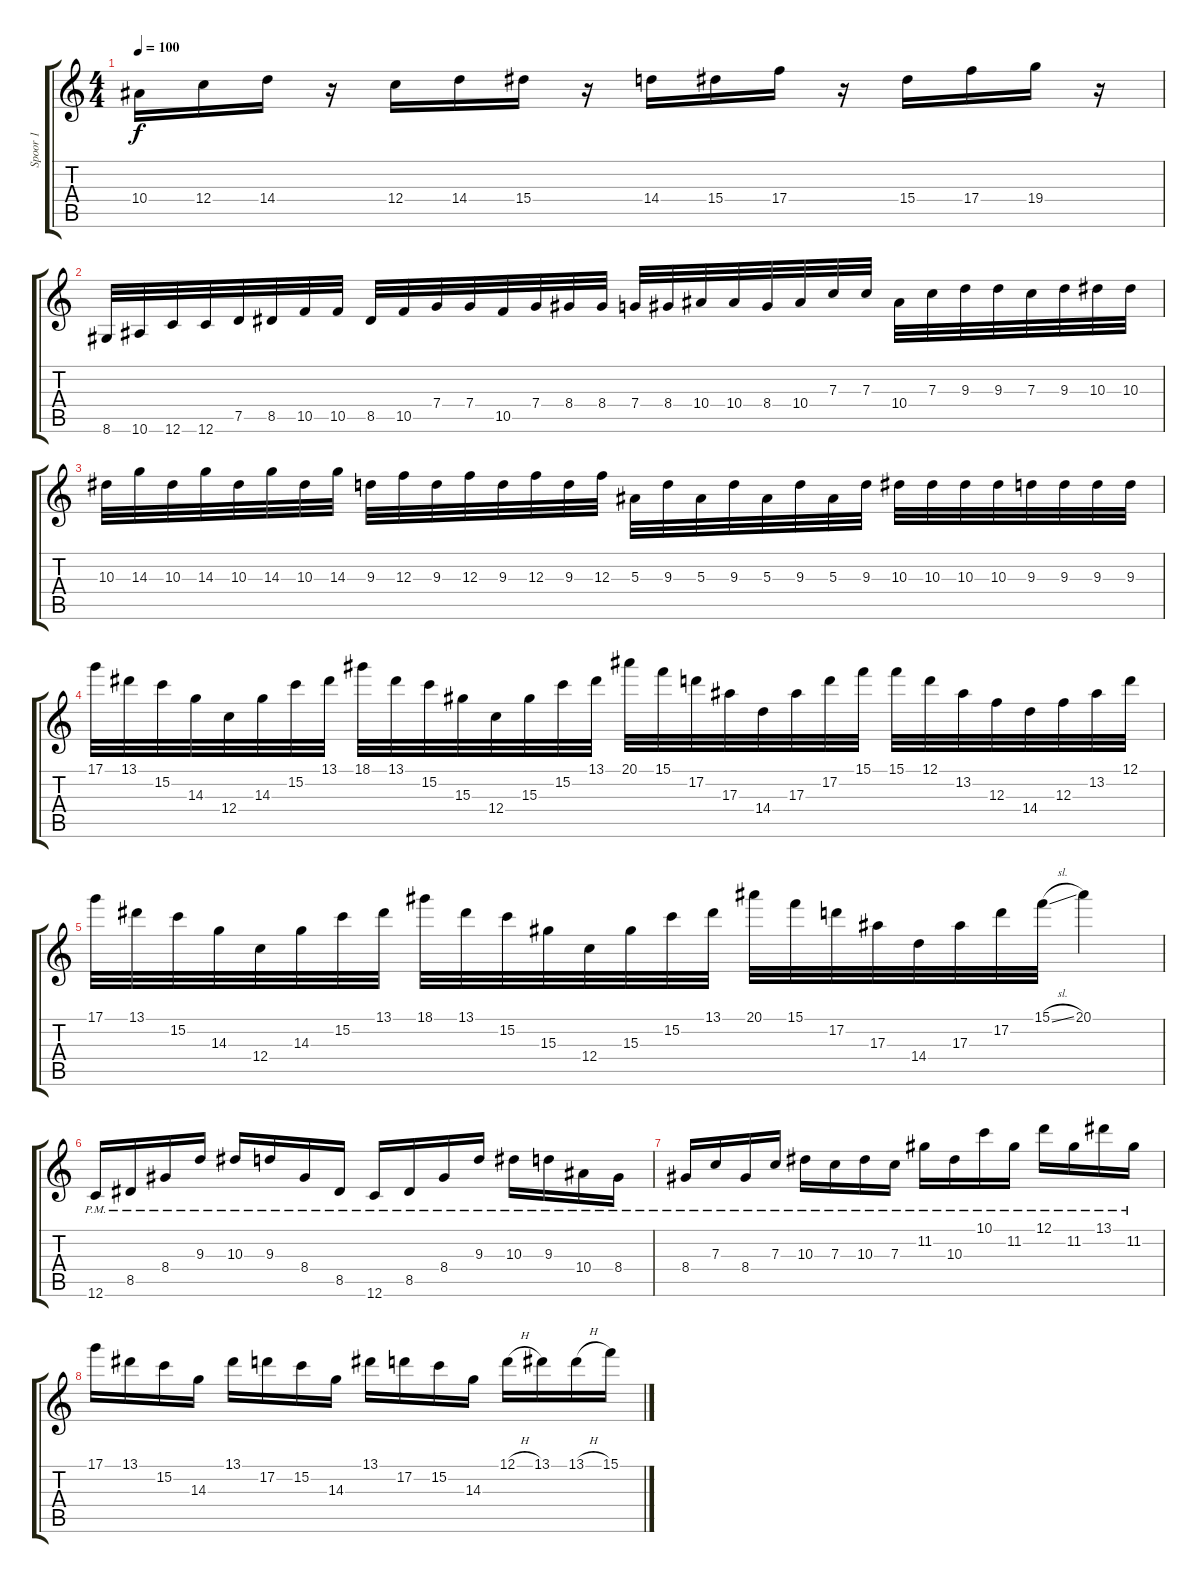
\track ("Spoor 1" "Spoor 1") {instrument distortionguitar}
\staff {score tabs}
\tuning (D4 A3 F3 C3 G2 C2) {hide}
\ts (4 4)
\tempo 100
\clef g2
\ks c
10.4.16{dy f} 12.4.16 14.4.16 r.16 12.4.16 14.4.16 15.4.16 r.16 14.4.16 15.4.16 17.4.16 r.16 15.4.16 17.4.16 19.4.16 r.16 |
8.6.32 10.6.32 12.6.32 12.6.32 7.5.32 8.5.32 10.5.32 10.5.32 8.5.32 10.5.32 7.4.32 7.4.32 10.5.32 7.4.32 8.4.32 8.4.32 7.4.32 8.4.32 10.4.32 10.4.32 8.4.32 10.4.32 7.3.32 7.3.32 10.4.32 7.3.32 9.3.32 9.3.32 7.3.32 9.3.32 10.3.32 10.3.32 |
10.3.32 14.3.32 10.3.32 14.3.32 10.3.32 14.3.32 10.3.32 14.3.32 9.3.32 12.3.32 9.3.32 12.3.32 9.3.32 12.3.32 9.3.32 12.3.32 5.3.32 9.3.32 5.3.32 9.3.32 5.3.32 9.3.32 5.3.32 9.3.32 10.3.32 10.3.32 10.3.32 10.3.32 9.3.32 9.3.32 9.3.32 9.3.32 |
17.1.32 13.1.32 15.2.32 14.3.32 12.4.32 14.3.32 15.2.32 13.1.32 18.1.32 13.1.32 15.2.32 15.3.32 12.4.32 15.3.32 15.2.32 13.1.32 20.1.32 15.1.32 17.2.32 17.3.32 14.4.32 17.3.32 17.2.32 15.1.32 15.1.32 12.1.32 13.2.32 12.3.32 14.4.32 12.3.32 13.2.32 12.1.32 |
17.1.32 13.1.32 15.2.32 14.3.32 12.4.32 14.3.32 15.2.32 13.1.32 18.1.32 13.1.32 15.2.32 15.3.32 12.4.32 15.3.32 15.2.32 13.1.32 20.1.32 15.1.32 17.2.32 17.3.32 14.4.32 17.3.32 17.2.32 15.1{sl}.32 20.1.4 |
12.6{pm}.16 8.5{pm}.16 8.4{pm}.16 9.3{pm}.16 10.3{pm}.16 9.3{pm}.16 8.4{pm}.16 8.5{pm}.16 12.6{pm}.16 8.5{pm}.16 8.4{pm}.16 9.3{pm}.16 10.3{pm}.16 9.3{pm}.16 10.4{pm}.16 8.4{pm}.16 |
8.4{pm}.16 7.3{pm}.16 8.4{pm}.16 7.3{pm}.16 10.3{pm}.16 7.3{pm}.16 10.3{pm}.16 7.3{pm}.16 11.2{pm}.16 10.3{pm}.16 10.1{pm}.16 11.2{pm}.16 12.1{pm}.16 11.2{pm}.16 13.1{pm}.16 11.2{pm}.16 |
17.1.16 13.1.16 15.2.16 14.3.16 13.1.16 17.2.16 15.2.16 14.3.16 13.1.16 17.2.16 15.2.16 14.3.16 12.1{h}.16 13.1.16 13.1{h}.16 15.1.16
